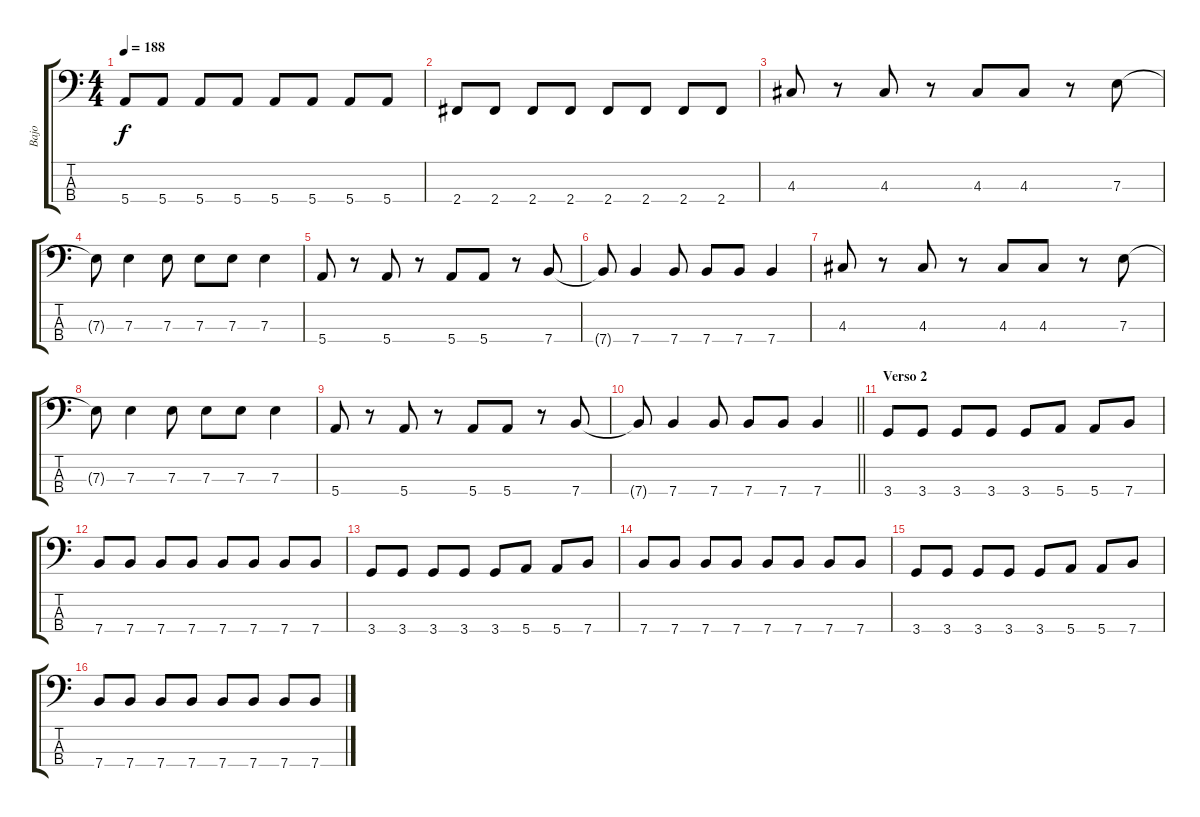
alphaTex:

\track ("Bajo" "Bajo") {instrument electricbassfinger}
\staff {score tabs}
\tuning (G2 D2 A1 E1) {hide}
\ts (4 4)
\tempo 188
\clef f4
\ks c
5.4.8{dy f} 5.4.8 5.4.8 5.4.8 5.4.8 5.4.8 5.4.8 5.4.8 |
2.4.8 2.4.8 2.4.8 2.4.8 2.4.8 2.4.8 2.4.8 2.4.8 |
4.3.8 r.8 4.3.8 r.8 4.3.8 4.3.8 r.8 7.3.8 |
7.3{t}.8 7.3.4 7.3.8 7.3.8 7.3.8 7.3.4 |
5.4.8 r.8 5.4.8 r.8 5.4.8 5.4.8 r.8 7.4.8 |
7.4{t}.8 7.4.4 7.4.8 7.4.8 7.4.8 7.4.4 |
4.3.8 r.8 4.3.8 r.8 4.3.8 4.3.8 r.8 7.3.8 |
7.3{t}.8 7.3.4 7.3.8 7.3.8 7.3.8 7.3.4 |
5.4.8 r.8 5.4.8 r.8 5.4.8 5.4.8 r.8 7.4.8 |
\barLineRight lightlight
7.4{t}.8 7.4.4 7.4.8 7.4.8 7.4.8 7.4.4 |
\section ("" "Verso 2")
3.4.8 3.4.8 3.4.8 3.4.8 3.4.8 5.4.8 5.4.8 7.4.8 |
7.4.8 7.4.8 7.4.8 7.4.8 7.4.8 7.4.8 7.4.8 7.4.8 |
3.4.8 3.4.8 3.4.8 3.4.8 3.4.8 5.4.8 5.4.8 7.4.8 |
7.4.8 7.4.8 7.4.8 7.4.8 7.4.8 7.4.8 7.4.8 7.4.8 |
3.4.8 3.4.8 3.4.8 3.4.8 3.4.8 5.4.8 5.4.8 7.4.8 |
7.4.8 7.4.8 7.4.8 7.4.8 7.4.8 7.4.8 7.4.8 7.4.8
